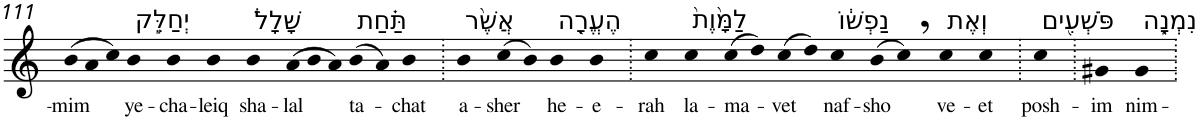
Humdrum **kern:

**kern	**text
*part1	*part1
*staff1	*staff1
*I"Piano	*
*I'Pno	*
!!LO:PB:g=z
*clefG2	*
*k[]	*
=111	=111
!	!LO:LY:b
(12b	-mim
12a	.
12cc)	.
!LO:TX:a:t=יְחַלֵּ֣ק	!
!	!LO:LY:b
4b	ye-
!	!LO:LY:b
4b	-cha-
!	!LO:LY:b
4b	-leiq
!LO:TX:a:t=שָׁלָל֒	!
!	!LO:LY:b
4b	sha-
!	!LO:LY:b
(12a	-lal
12b	.
12a)	.
!LO:TX:a:t=תַּ֗חַת	!
!	!LO:LY:b
(8b	ta-
8a)	.
!	!LO:LY:b
4b	-chat
=112.	=112.
!LO:TX:a:t=אֲשֶׁ֨ר	!
!	!LO:LY:b
4b	a-
!	!LO:LY:b
(8cc	-sher
8b)	.
!LO:TX:a:t=הֶעֱרָ֤ה	!
!	!LO:LY:b
4b	he-
!	!LO:LY:b
4b	-e-
=113.	=113.
!	!LO:LY:b
4cc	-rah
!LO:TX:a:t=לַמָּ֙וֶת֙	!
!	!LO:LY:b
4cc	la-
!	!LO:LY:b
(8cc	-ma-
8dd)	.
!	!LO:LY:b
(8cc	-vet
8dd)	.
!LO:TX:a:t=נַפְשׁ֔וֹ	!
!	!LO:LY:b
4cc	naf-
!	!LO:LY:b
(8b	-sho
8cc,)	.
!LO:TX:a:t=וְאֶת	!
!	!LO:LY:b
4cc	ve-
!	!LO:LY:b
4cc	-et
=114.	=114.
!LO:TX:a:t=פֹּשְׁעִ֖ים	!
!	!LO:LY:b
4cc	posh-
=115.	=115.
!	!LO:LY:b
4g#X	-im
!LO:TX:a:t=נִמְנָ֑ה	!
!	!LO:LY:b
4g#	nim-
=.	=.
*-	*-
